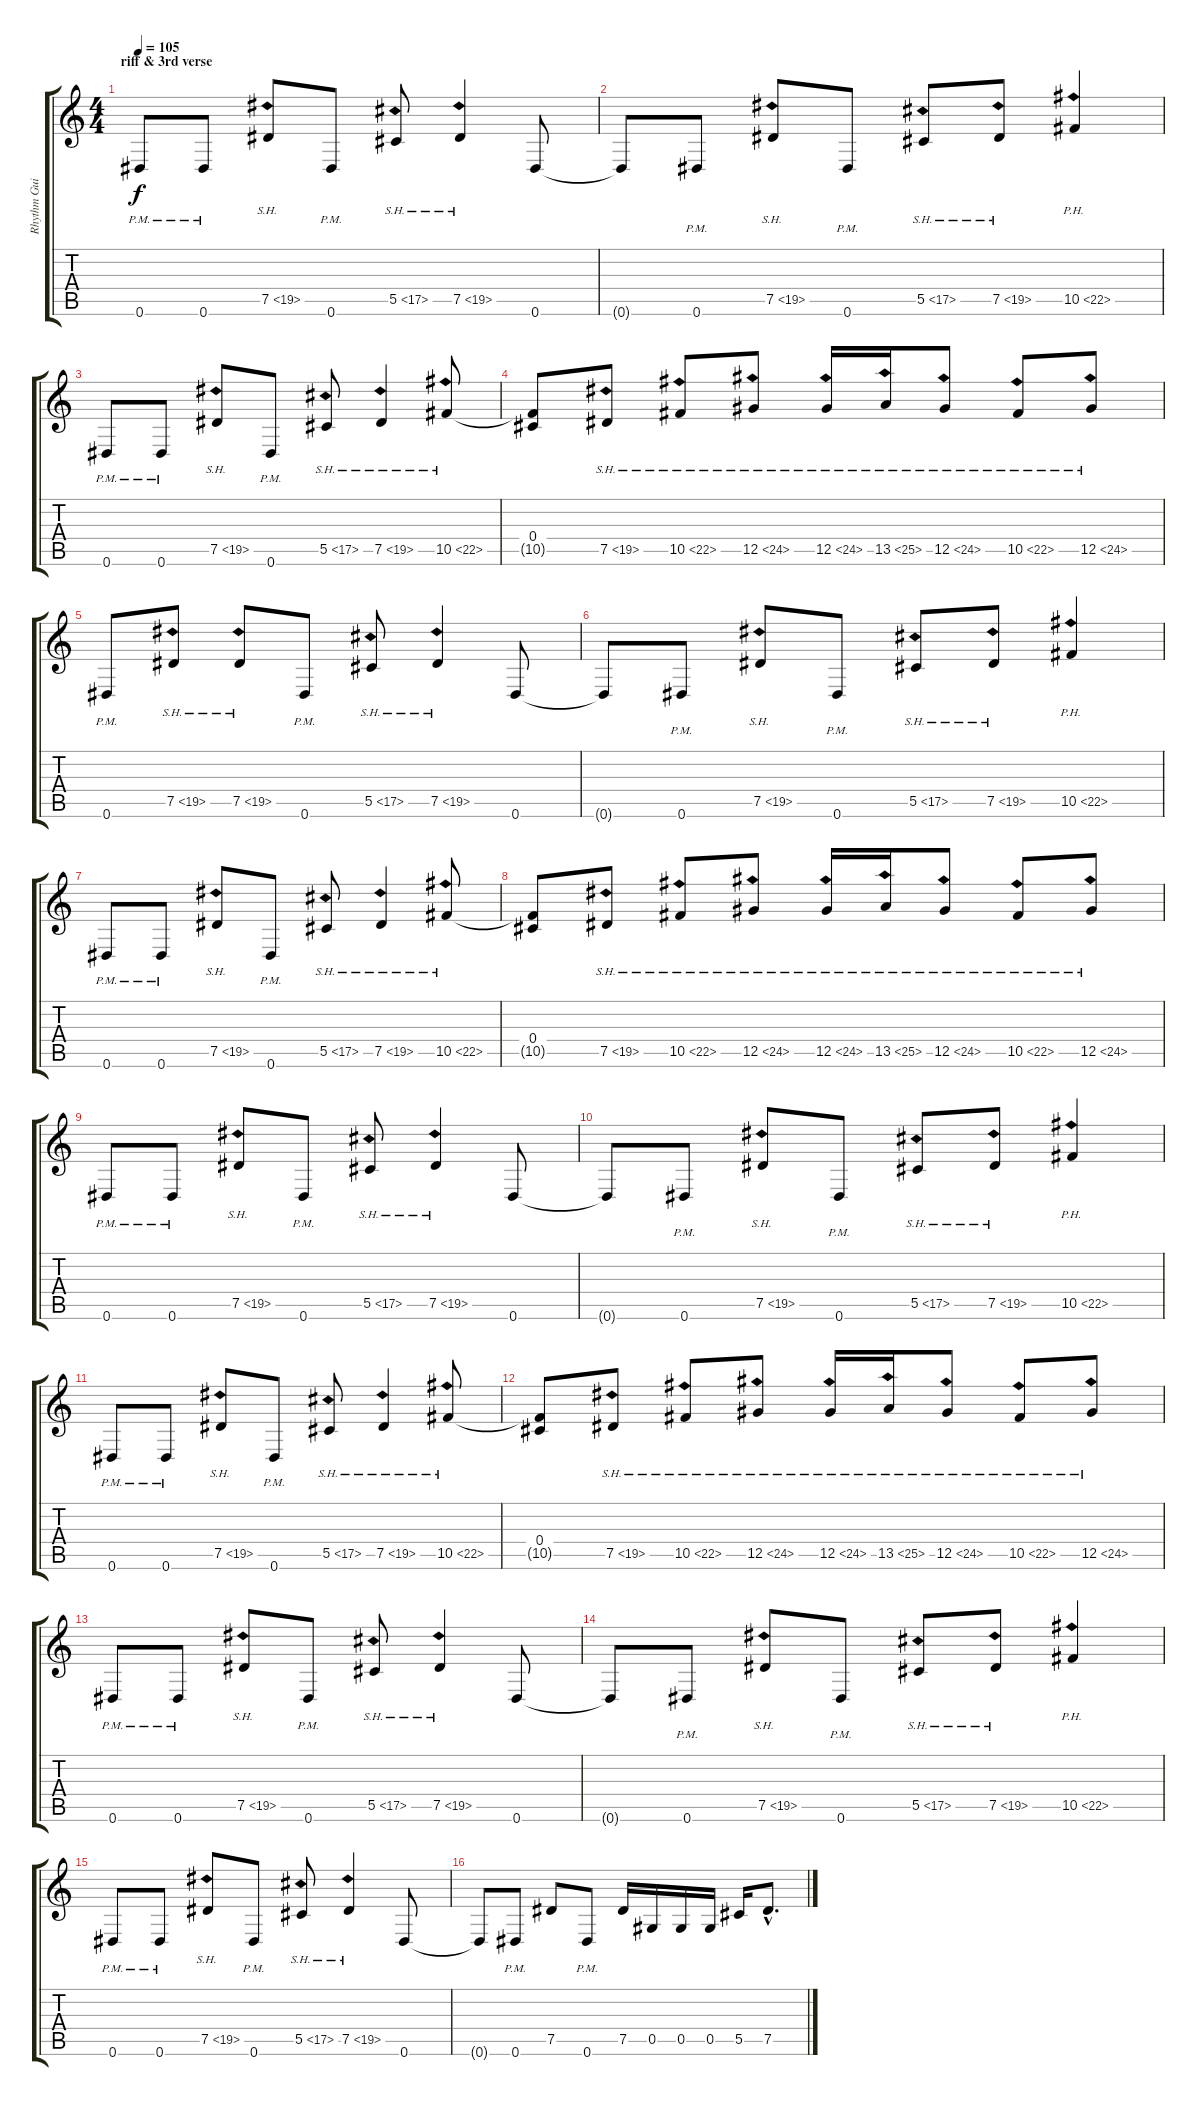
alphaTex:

\track ("Rhythm Guitar" "Rhythm Gui") {instrument distortionguitar}
\staff {score tabs}
\tuning (Eb4 Bb3 Gb3 Db3 Ab2 Eb2) {hide}
\ts (4 4)
\section ("" "riff & 3rd verse")
\tempo 105
\clef g2
\ks c
0.6{pm}.8{dy f} 0.6{pm}.8 7.5{sh 12}.8 0.6{pm}.8 5.5{sh 12}.8 7.5{sh 12}.4 0.6.8 |
0.6{t}.8 0.6{pm}.8 7.5{sh 12}.8 0.6{pm}.8 5.5{sh 12}.8 7.5{sh 12}.8 10.5{ph 12}.4 |
0.6{pm}.8 0.6{pm}.8 7.5{sh 12}.8 0.6{pm}.8 5.5{sh 12}.8 7.5{sh 12}.4 10.5{sh 12}.8 |
(0.4 10.5{t}).8 7.5{sh 12}.8 10.5{sh 12}.8 12.5{sh 12}.8 12.5{sh 12}.16 13.5{sh 12}.16 12.5{sh 12}.8 10.5{sh 12}.8 12.5{sh 12}.8 |
0.6{pm}.8 7.5{sh 12}.8 7.5{sh 12}.8 0.6{pm}.8 5.5{sh 12}.8 7.5{sh 12}.4 0.6.8 |
0.6{t}.8 0.6{pm}.8 7.5{sh 12}.8 0.6{pm}.8 5.5{sh 12}.8 7.5{sh 12}.8 10.5{ph 12}.4 |
0.6{pm}.8 0.6{pm}.8 7.5{sh 12}.8 0.6{pm}.8 5.5{sh 12}.8 7.5{sh 12}.4 10.5{sh 12}.8 |
(0.4 10.5{t}).8 7.5{sh 12}.8 10.5{sh 12}.8 12.5{sh 12}.8 12.5{sh 12}.16 13.5{sh 12}.16 12.5{sh 12}.8 10.5{sh 12}.8 12.5{sh 12}.8 |
0.6{pm}.8 0.6{pm}.8 7.5{sh 12}.8 0.6{pm}.8 5.5{sh 12}.8 7.5{sh 12}.4 0.6.8 |
0.6{t}.8 0.6{pm}.8 7.5{sh 12}.8 0.6{pm}.8 5.5{sh 12}.8 7.5{sh 12}.8 10.5{ph 12}.4 |
0.6{pm}.8 0.6{pm}.8 7.5{sh 12}.8 0.6{pm}.8 5.5{sh 12}.8 7.5{sh 12}.4 10.5{sh 12}.8 |
(0.4 10.5{t}).8 7.5{sh 12}.8 10.5{sh 12}.8 12.5{sh 12}.8 12.5{sh 12}.16 13.5{sh 12}.16 12.5{sh 12}.8 10.5{sh 12}.8 12.5{sh 12}.8 |
0.6{pm}.8 0.6{pm}.8 7.5{sh 12}.8 0.6{pm}.8 5.5{sh 12}.8 7.5{sh 12}.4 0.6.8 |
0.6{t}.8 0.6{pm}.8 7.5{sh 12}.8 0.6{pm}.8 5.5{sh 12}.8 7.5{sh 12}.8 10.5{ph 12}.4 |
0.6{pm}.8 0.6{pm}.8 7.5{sh 12}.8 0.6{pm}.8 5.5{sh 12}.8 7.5{sh 12}.4 0.6.8 |
0.6{t}.8 0.6{pm}.8 7.5.8 0.6{pm}.8 7.5.16 0.5.16 0.5.16 0.5.16 5.5.16 7.5{hac}.8{d}
